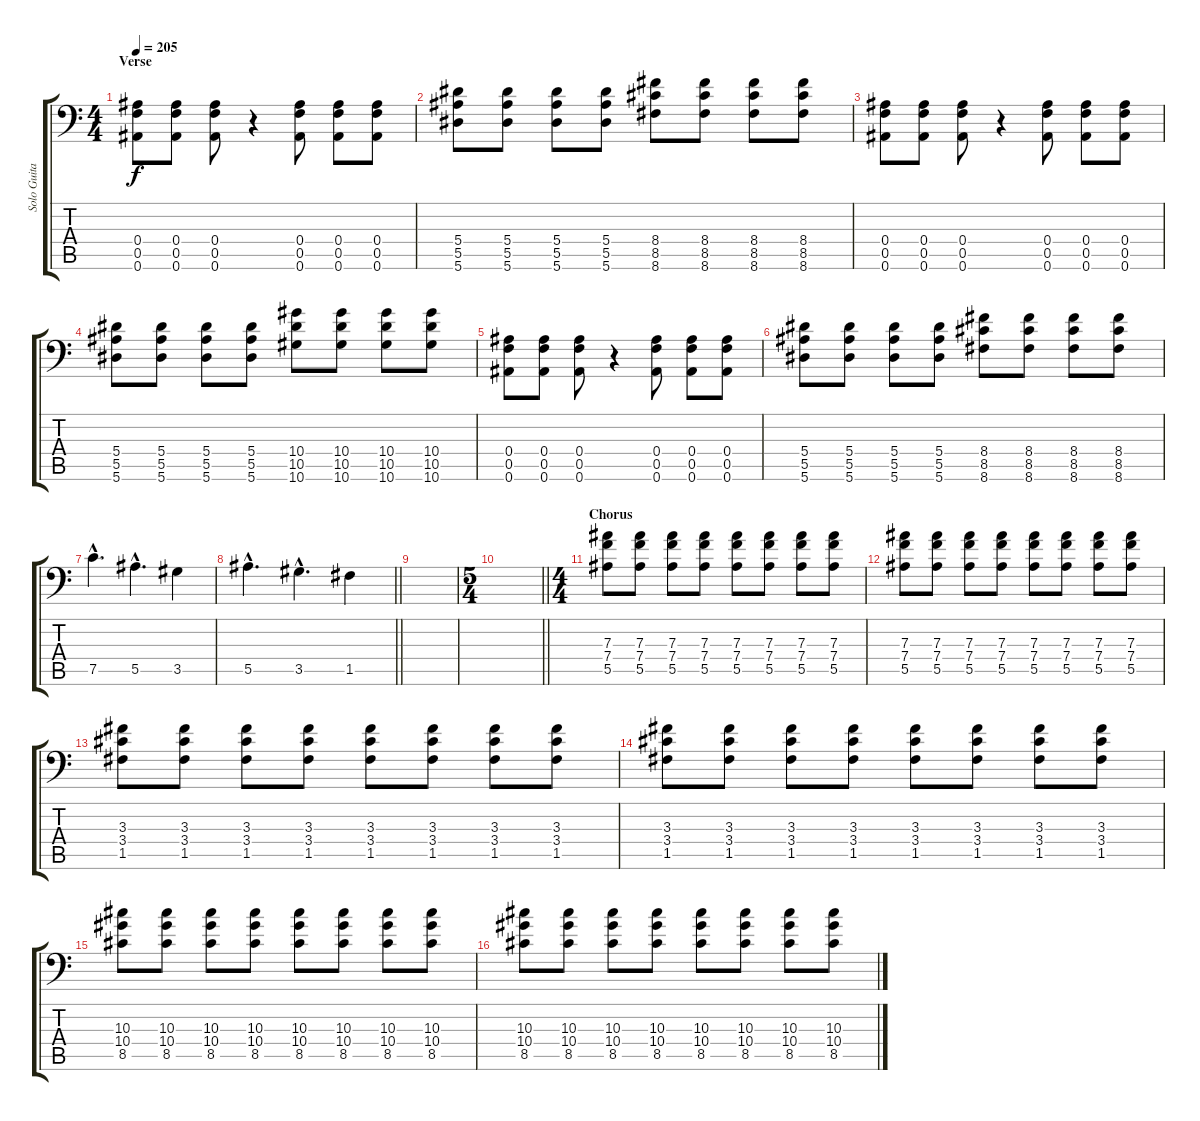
\track ("Solo Guitar" "Solo Guita") {instrument distortionguitar}
\staff {score tabs}
\tuning (C4 G3 Eb3 Bb2 F2 Bb1) {hide}
\ts (4 4)
\section ("" "Verse")
\tempo 205
\clef f4
\ks c
(0.4 0.5 0.6).8{dy f volume 16 balance 0} (0.4 0.5 0.6).8 (0.4 0.5 0.6).8 r.4 (0.4 0.5 0.6).8 (0.4 0.5 0.6).8 (0.4 0.5 0.6).8 |
(5.4 5.5 5.6).8 (5.4 5.5 5.6).8 (5.4 5.5 5.6).8 (5.4 5.5 5.6).8 (8.4 8.5 8.6).8 (8.4 8.5 8.6).8 (8.4 8.5 8.6).8 (8.4 8.5 8.6).8 |
(0.4 0.5 0.6).8 (0.4 0.5 0.6).8 (0.4 0.5 0.6).8 r.4 (0.4 0.5 0.6).8 (0.4 0.5 0.6).8 (0.4 0.5 0.6).8 |
(5.4 5.5 5.6).8 (5.4 5.5 5.6).8 (5.4 5.5 5.6).8 (5.4 5.5 5.6).8 (10.4 10.5 10.6).8 (10.4 10.5 10.6).8 (10.4 10.5 10.6).8 (10.4 10.5 10.6).8 |
(0.4 0.5 0.6).8 (0.4 0.5 0.6).8 (0.4 0.5 0.6).8 r.4 (0.4 0.5 0.6).8 (0.4 0.5 0.6).8 (0.4 0.5 0.6).8 |
(5.4 5.5 5.6).8 (5.4 5.5 5.6).8 (5.4 5.5 5.6).8 (5.4 5.5 5.6).8 (8.4 8.5 8.6).8 (8.4 8.5 8.6).8 (8.4 8.5 8.6).8 (8.4 8.5 8.6).8 |
7.5{hac}.4{d} 5.5{hac}.4{d} 3.5.4 |
\barLineRight lightlight
5.5{hac}.4{d} 3.5{hac}.4{d} 1.5.4 |
|
\ts (5 4)
\barLineRight lightlight
|
\ts (4 4)
\section ("" "Chorus")
(7.3 7.4 5.5).8 (7.3 7.4 5.5).8 (7.3 7.4 5.5).8 (7.3 7.4 5.5).8 (7.3 7.4 5.5).8 (7.3 7.4 5.5).8 (7.3 7.4 5.5).8 (7.3 7.4 5.5).8 |
(7.3 7.4 5.5).8 (7.3 7.4 5.5).8 (7.3 7.4 5.5).8 (7.3 7.4 5.5).8 (7.3 7.4 5.5).8 (7.3 7.4 5.5).8 (7.3 7.4 5.5).8 (7.3 7.4 5.5).8 |
(3.3 3.4 1.5).8 (3.3 3.4 1.5).8 (3.3 3.4 1.5).8 (3.3 3.4 1.5).8 (3.3 3.4 1.5).8 (3.3 3.4 1.5).8 (3.3 3.4 1.5).8 (3.3 3.4 1.5).8 |
(3.3 3.4 1.5).8 (3.3 3.4 1.5).8 (3.3 3.4 1.5).8 (3.3 3.4 1.5).8 (3.3 3.4 1.5).8 (3.3 3.4 1.5).8 (3.3 3.4 1.5).8 (3.3 3.4 1.5).8 |
(10.3 10.4 8.5).8 (10.3 10.4 8.5).8 (10.3 10.4 8.5).8 (10.3 10.4 8.5).8 (10.3 10.4 8.5).8 (10.3 10.4 8.5).8 (10.3 10.4 8.5).8 (10.3 10.4 8.5).8 |
(10.3 10.4 8.5).8 (10.3 10.4 8.5).8 (10.3 10.4 8.5).8 (10.3 10.4 8.5).8 (10.3 10.4 8.5).8 (10.3 10.4 8.5).8 (10.3 10.4 8.5).8 (10.3 10.4 8.5).8
